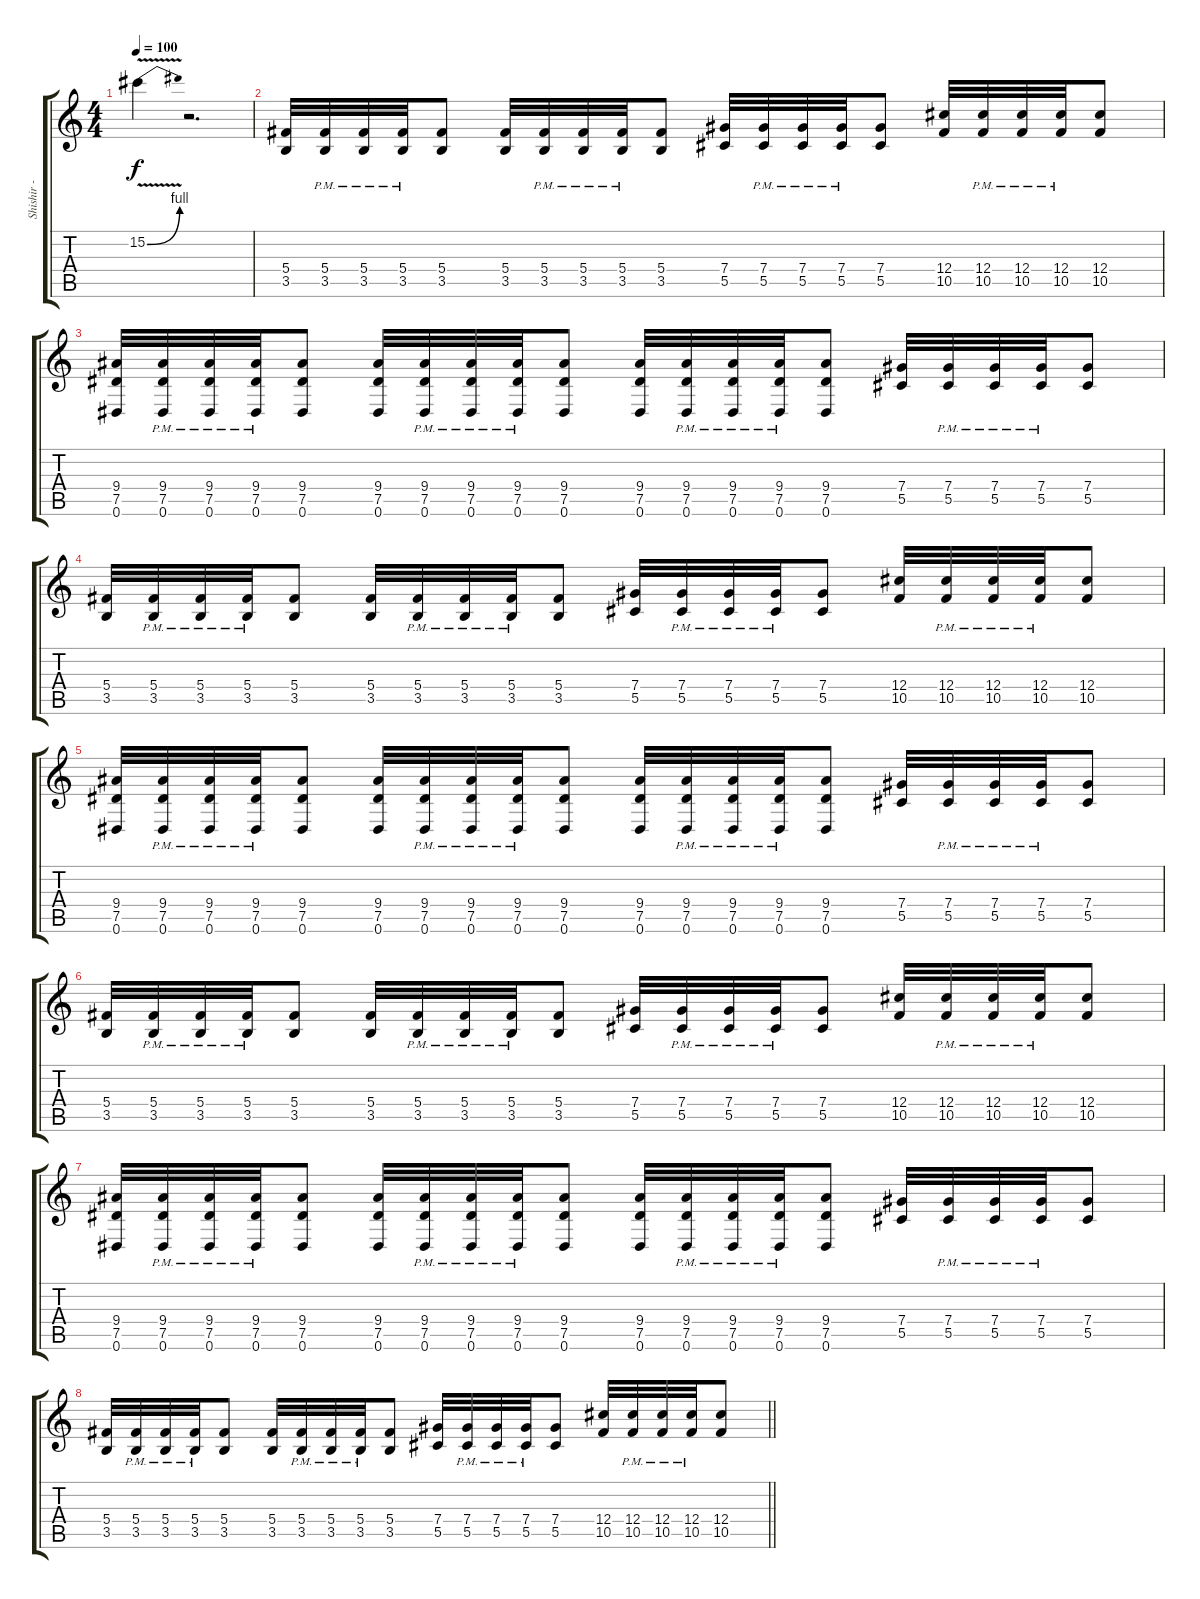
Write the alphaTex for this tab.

\track ("Shishir - Lead" "Shishir - ") {instrument distortionguitar}
\staff {score tabs}
\tuning (Eb4 Bb3 Gb3 Db3 Ab2 Eb2) {hide}
\ts (4 4)
\tempo 100
\clef g2
\ks c
15.2{be (bend 0 0 60 4) v}.4{dy f} r.2{d} |
(5.4 3.5).32 (5.4{pm} 3.5{pm}).32 (5.4{pm} 3.5{pm}).32 (5.4{pm} 3.5{pm}).32 (5.4 3.5).8 (5.4 3.5).32 (5.4{pm} 3.5{pm}).32 (5.4{pm} 3.5{pm}).32 (5.4{pm} 3.5{pm}).32 (5.4 3.5).8 (7.4 5.5).32 (7.4{pm} 5.5{pm}).32 (7.4{pm} 5.5{pm}).32 (7.4{pm} 5.5{pm}).32 (7.4 5.5).8 (12.4 10.5).32 (12.4{pm} 10.5{pm}).32 (12.4{pm} 10.5{pm}).32 (12.4{pm} 10.5{pm}).32 (12.4 10.5).8 |
(9.4 7.5 0.6).32 (9.4{pm} 7.5{pm} 0.6{pm}).32 (9.4{pm} 7.5{pm} 0.6{pm}).32 (9.4{pm} 7.5{pm} 0.6{pm}).32 (9.4 7.5 0.6).8 (9.4 7.5 0.6).32 (9.4{pm} 7.5{pm} 0.6{pm}).32 (9.4{pm} 7.5{pm} 0.6{pm}).32 (9.4{pm} 7.5{pm} 0.6{pm}).32 (9.4 7.5 0.6).8 (9.4 7.5 0.6).32 (9.4{pm} 7.5{pm} 0.6{pm}).32 (9.4{pm} 7.5{pm} 0.6{pm}).32 (9.4{pm} 7.5{pm} 0.6{pm}).32 (9.4 7.5 0.6).8 (7.4 5.5).32 (7.4{pm} 5.5{pm}).32 (7.4{pm} 5.5{pm}).32 (7.4{pm} 5.5{pm}).32 (7.4 5.5).8 |
(5.4 3.5).32 (5.4{pm} 3.5{pm}).32 (5.4{pm} 3.5{pm}).32 (5.4{pm} 3.5{pm}).32 (5.4 3.5).8 (5.4 3.5).32 (5.4{pm} 3.5{pm}).32 (5.4{pm} 3.5{pm}).32 (5.4{pm} 3.5{pm}).32 (5.4 3.5).8 (7.4 5.5).32 (7.4{pm} 5.5{pm}).32 (7.4{pm} 5.5{pm}).32 (7.4{pm} 5.5{pm}).32 (7.4 5.5).8 (12.4 10.5).32 (12.4{pm} 10.5{pm}).32 (12.4{pm} 10.5{pm}).32 (12.4{pm} 10.5{pm}).32 (12.4 10.5).8 |
(9.4 7.5 0.6).32 (9.4{pm} 7.5{pm} 0.6{pm}).32 (9.4{pm} 7.5{pm} 0.6{pm}).32 (9.4{pm} 7.5{pm} 0.6{pm}).32 (9.4 7.5 0.6).8 (9.4 7.5 0.6).32 (9.4{pm} 7.5{pm} 0.6{pm}).32 (9.4{pm} 7.5{pm} 0.6{pm}).32 (9.4{pm} 7.5{pm} 0.6{pm}).32 (9.4 7.5 0.6).8 (9.4 7.5 0.6).32 (9.4{pm} 7.5{pm} 0.6{pm}).32 (9.4{pm} 7.5{pm} 0.6{pm}).32 (9.4{pm} 7.5{pm} 0.6{pm}).32 (9.4 7.5 0.6).8 (7.4 5.5).32 (7.4{pm} 5.5{pm}).32 (7.4{pm} 5.5{pm}).32 (7.4{pm} 5.5{pm}).32 (7.4 5.5).8 |
(5.4 3.5).32 (5.4{pm} 3.5{pm}).32 (5.4{pm} 3.5{pm}).32 (5.4{pm} 3.5{pm}).32 (5.4 3.5).8 (5.4 3.5).32 (5.4{pm} 3.5{pm}).32 (5.4{pm} 3.5{pm}).32 (5.4{pm} 3.5{pm}).32 (5.4 3.5).8 (7.4 5.5).32 (7.4{pm} 5.5{pm}).32 (7.4{pm} 5.5{pm}).32 (7.4{pm} 5.5{pm}).32 (7.4 5.5).8 (12.4 10.5).32 (12.4{pm} 10.5{pm}).32 (12.4{pm} 10.5{pm}).32 (12.4{pm} 10.5{pm}).32 (12.4 10.5).8 |
(9.4 7.5 0.6).32 (9.4{pm} 7.5{pm} 0.6{pm}).32 (9.4{pm} 7.5{pm} 0.6{pm}).32 (9.4{pm} 7.5{pm} 0.6{pm}).32 (9.4 7.5 0.6).8 (9.4 7.5 0.6).32 (9.4{pm} 7.5{pm} 0.6{pm}).32 (9.4{pm} 7.5{pm} 0.6{pm}).32 (9.4{pm} 7.5{pm} 0.6{pm}).32 (9.4 7.5 0.6).8 (9.4 7.5 0.6).32 (9.4{pm} 7.5{pm} 0.6{pm}).32 (9.4{pm} 7.5{pm} 0.6{pm}).32 (9.4{pm} 7.5{pm} 0.6{pm}).32 (9.4 7.5 0.6).8 (7.4 5.5).32 (7.4{pm} 5.5{pm}).32 (7.4{pm} 5.5{pm}).32 (7.4{pm} 5.5{pm}).32 (7.4 5.5).8 |
\barLineRight lightlight
(5.4 3.5).32 (5.4{pm} 3.5{pm}).32 (5.4{pm} 3.5{pm}).32 (5.4{pm} 3.5{pm}).32 (5.4 3.5).8 (5.4 3.5).32 (5.4{pm} 3.5{pm}).32 (5.4{pm} 3.5{pm}).32 (5.4{pm} 3.5{pm}).32 (5.4 3.5).8 (7.4 5.5).32 (7.4{pm} 5.5{pm}).32 (7.4{pm} 5.5{pm}).32 (7.4{pm} 5.5{pm}).32 (7.4 5.5).8 (12.4 10.5).32 (12.4{pm} 10.5{pm}).32 (12.4{pm} 10.5{pm}).32 (12.4{pm} 10.5{pm}).32 (12.4 10.5).8
